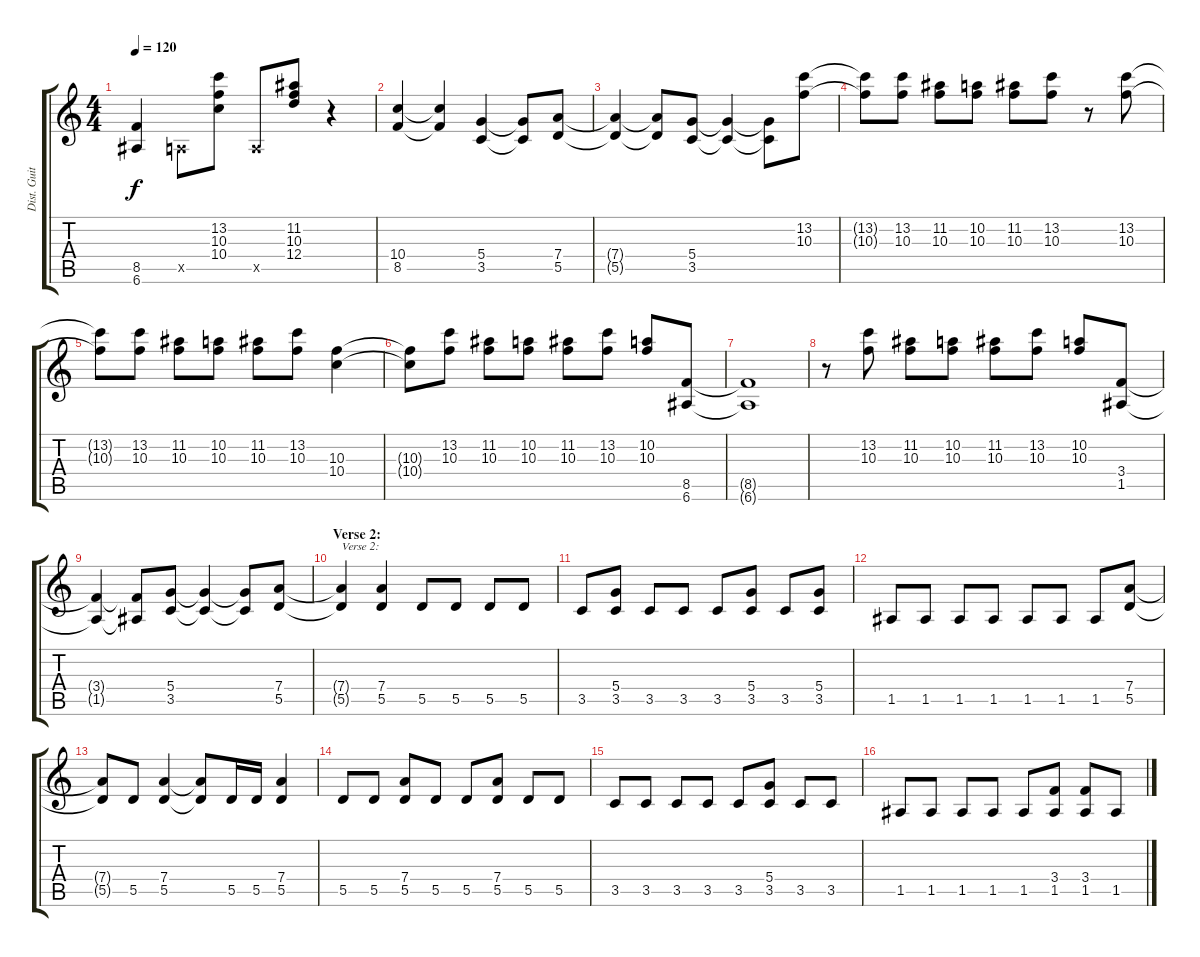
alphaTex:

\track ("Dist. Guitar 1" "Dist. Guit") {instrument overdrivenguitar}
\staff {score tabs}
\tuning (E4 B3 G3 D3 A2 E2) {hide}
\ts (4 4)
\tempo 120
\clef g2
\ks c
(8.5{t} 6.6{t}).4{dy f} 0.5{x}.8 (13.2 10.3 10.4).8 0.5{x}.8 (11.2 10.3 12.4).8 r.4 |
(10.4 8.5).4 (10.4{t} 8.5{t}).4 (5.4 3.5).4 (5.4{t} 3.5{t}).8 (7.4 5.5).8 |
(7.4{t} 5.5{t}).4 (7.4{t} 5.5{t}).8 (5.4 3.5).8 (5.4{t} 3.5{t}).4 (5.4{t} 3.5{t}).8 (13.2 10.3).8 |
(13.2{t} 10.3{t}).8 (13.2 10.3).8 (11.2 10.3).8 (10.2 10.3).8 (11.2 10.3).8 (13.2 10.3).8 r.8 (13.2 10.3).8 |
(13.2{t} 10.3{t}).8 (13.2 10.3).8 (11.2 10.3).8 (10.2 10.3).8 (11.2 10.3).8 (13.2 10.3).8 (10.3 10.4).4 |
(10.3{t} 10.4{t}).8 (13.2 10.3).8 (11.2 10.3).8 (10.2 10.3).8 (11.2 10.3).8 (13.2 10.3).8 (10.2 10.3).8 (8.5 6.6).8 |
(8.5{t} 6.6{t}).1 |
r.8 (13.2 10.3).8 (11.2 10.3).8 (10.2 10.3).8 (11.2 10.3).8 (13.2 10.3).8 (10.2 10.3).8 (3.4 1.5).8 |
(3.4{t} 1.5{t}).4 (3.4{t} 1.5{t}).8 (5.4 3.5).8 (5.4{t} 3.5{t}).4 (5.4{t} 3.5{t}).8 (7.4 5.5).8 |
\section ("" "Verse 2:")
(7.4{t} 5.5{t}).4{txt "Verse 2:"} (7.4 5.5).4 5.5.8 5.5.8 5.5.8 5.5.8 |
3.5.8 (5.4 3.5).8 3.5.8 3.5.8 3.5.8 (5.4 3.5).8 3.5.8 (5.4 3.5).8 |
1.5.8 1.5.8 1.5.8 1.5.8 1.5.8 1.5.8 1.5.8 (7.4 5.5).8 |
(7.4{t} 5.5{t}).8 5.5.8 (7.4 5.5).4 (7.4{t} 5.5{t}).8 5.5.16 5.5.16 (7.4 5.5).4 |
5.5.8 5.5.8 (7.4 5.5).8 5.5.8 5.5.8 (7.4 5.5).8 5.5.8 5.5.8 |
3.5.8 3.5.8 3.5.8 3.5.8 3.5.8 (5.4 3.5).8 3.5.8 3.5.8 |
1.5.8 1.5.8 1.5.8 1.5.8 1.5.8 (3.4 1.5).8 (3.4 1.5).8 1.5.8
